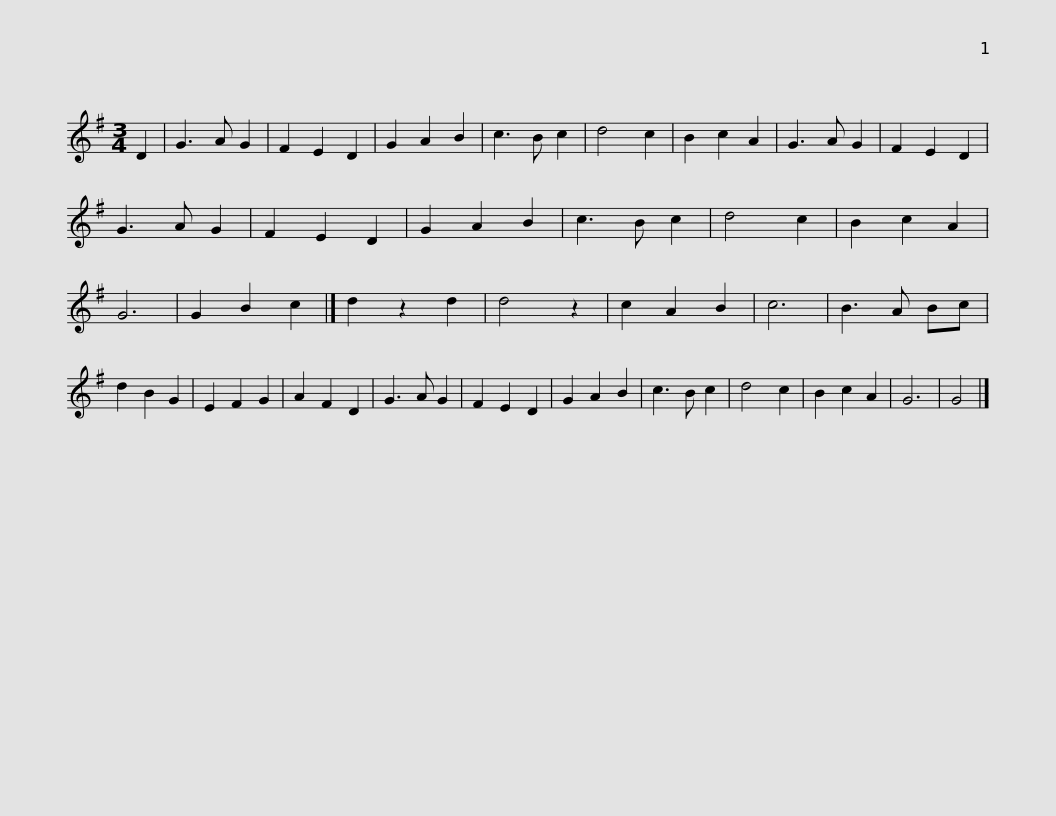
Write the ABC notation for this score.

X:1
L:1/8
M:3/4
I:linebreak $
K:G
V:1 treble
V:1
 D2 | G3 A G2 | F2 E2 D2 | G2 A2 B2 | c3 B c2 | %5
 d4 c2 | B2 c2 A2 | G3 A G2 | F2 E2 D2 | G3 A G2 | %10
 F2 E2 D2 | G2 A2 B2 |$ c3 B c2 | d4 c2 | B2 c2 A2 | %15
 G6 | G2 B2 c2 |] d2 z2 d2 | d4 z2 | c2 A2 B2 | %20
 c6 | B3 A Bc | d2 B2 G2 | E2 F2 G2 | A2 F2 D2 |$ %25
 G3 A G2 | F2 E2 D2 | G2 A2 B2 | c3 B c2 | d4 c2 | %30
 B2 c2 A2 | G6 | G4 |] %33
